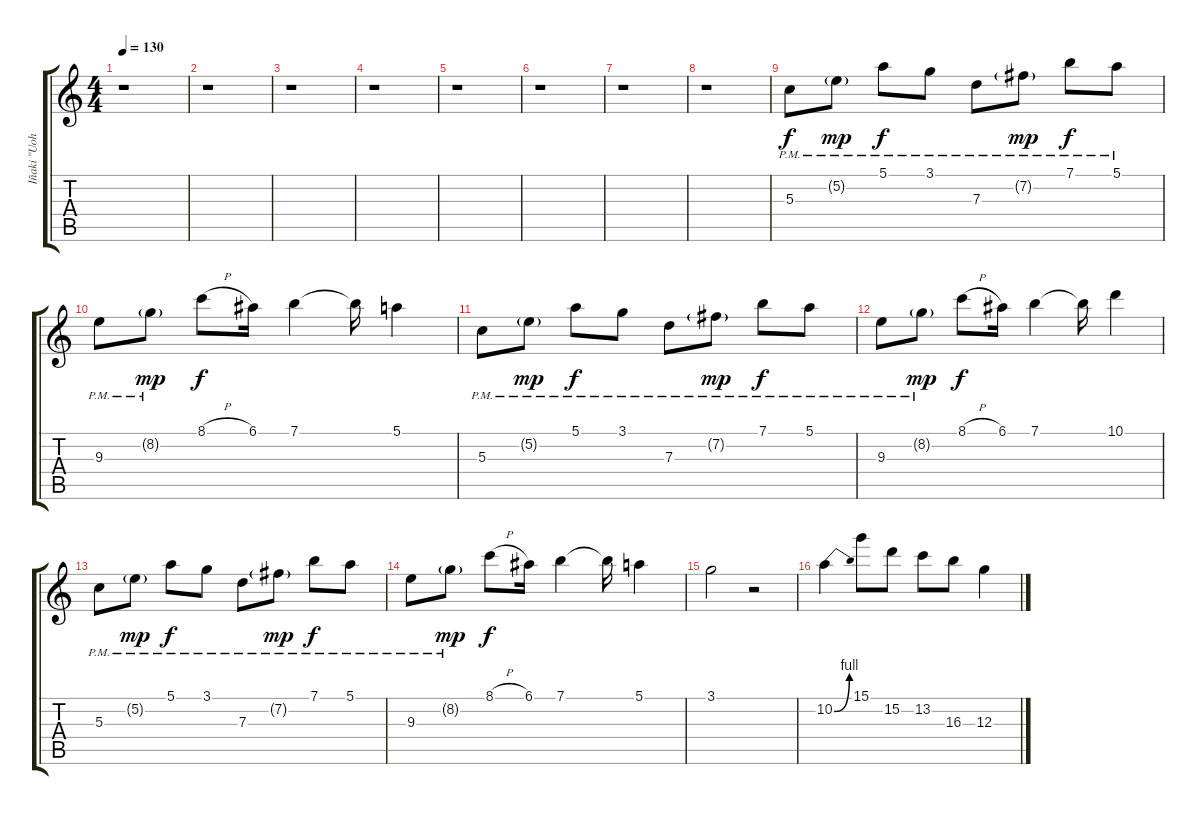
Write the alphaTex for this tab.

\track ("Iñaki \"Uoho\" (guitarra solista)" "Iñaki \"Uoh") {instrument overdrivenguitar}
\staff {score tabs}
\tuning (E4 B3 G3 D3 A2 E2) {hide}
\ts (4 4)
\tempo 130
\clef g2
\ks c
r.1{dy f} |
r.1 |
r.1 |
r.1 |
r.1 |
r.1 |
r.1 |
r.1 |
5.3{pm}.8{instrument overdrivenguitar} 5.2{g pm}.8{dy mp instrument overdrivenguitar} 5.1{pm}.8{dy f} 3.1{pm}.8 7.3{pm}.8 7.2{g pm}.8{dy mp} 7.1{pm}.8{dy f} 5.1{pm}.8 |
9.3{pm}.8 8.2{g pm}.8{dy mp} 8.1{h}.8{dy f} 6.1.16 7.1.4 7.1{t}.16 5.1.4 |
5.3{pm}.8 5.2{g pm}.8{dy mp} 5.1{pm}.8{dy f} 3.1{pm}.8 7.3{pm}.8 7.2{g pm}.8{dy mp} 7.1{pm}.8{dy f} 5.1{pm}.8 |
9.3{pm}.8 8.2{g pm}.8{dy mp} 8.1{h}.8{dy f} 6.1.16 7.1.4 7.1{t}.16 10.1.4 |
5.3{pm}.8 5.2{g pm}.8{dy mp} 5.1{pm}.8{dy f} 3.1{pm}.8 7.3{pm}.8 7.2{g pm}.8{dy mp} 7.1{pm}.8{dy f} 5.1{pm}.8 |
9.3{pm}.8 8.2{g pm}.8{dy mp} 8.1{h}.8{dy f} 6.1.16 7.1.4 7.1{t}.16 5.1.4 |
3.1.2 r.2 |
10.2{be (bend 0 0 60 4)}.4 15.1.8 15.2.8 13.2.8 16.3.8 12.3.4
